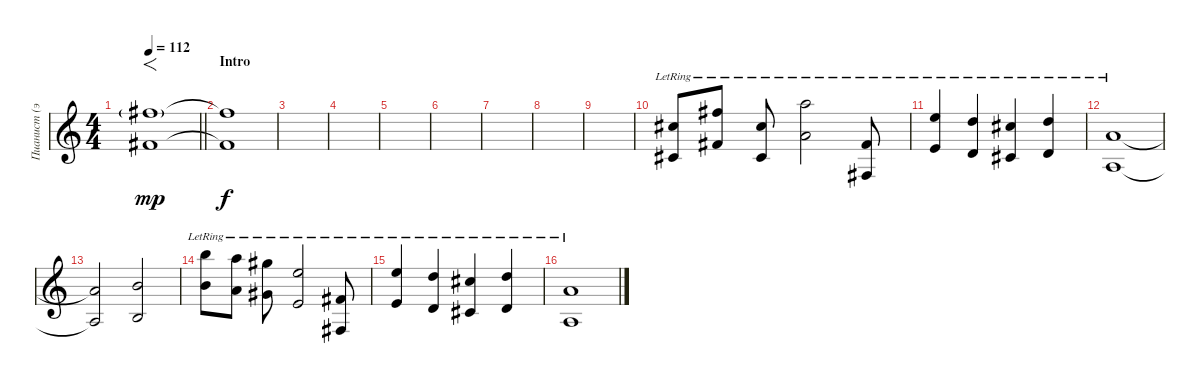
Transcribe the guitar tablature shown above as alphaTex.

\track ("Пианист (эффект)" "Пианист (э") {instrument synthstrings1}
\staff {score}
\tuning (E4 B3 G3 D3 A2 E2) {hide}
\ts (4 4)
\tempo 112
\clef g2
\barLineRight lightlight
\ks c
(23.3{g} 16.4).1{f dy mp instrument synthstrings1} |
\section ("" "Intro")
(23.3{t} 16.4{t}).1{dy f} |
|
|
|
|
|
|
|
(14.2 11.4{lr}).8 (14.1 11.3{lr}).8 (14.2 11.4{lr}).8 (17.1 14.3{lr}).2 (11.3 9.5{lr}).8 |
(17.2 14.4{lr}).4 (15.2 12.4{lr}).4 (14.2 11.4{lr}).4 (15.2 12.4{lr}).4 |
(14.3 12.5{lr}).1 |
(14.3{t} 12.5{t}).2 (16.3 14.5).2 |
(19.1 12.2{lr}).8 (17.1 14.3{lr}).8 (16.1 13.3{lr}).8 (17.2 14.4{lr}).2 (11.3 9.5{lr}).8 |
(17.2 14.4{lr}).4 (15.2 12.4{lr}).4 (14.2 11.4{lr}).4 (15.2 12.4{lr}).4 |
(14.3 12.5{lr}).1
